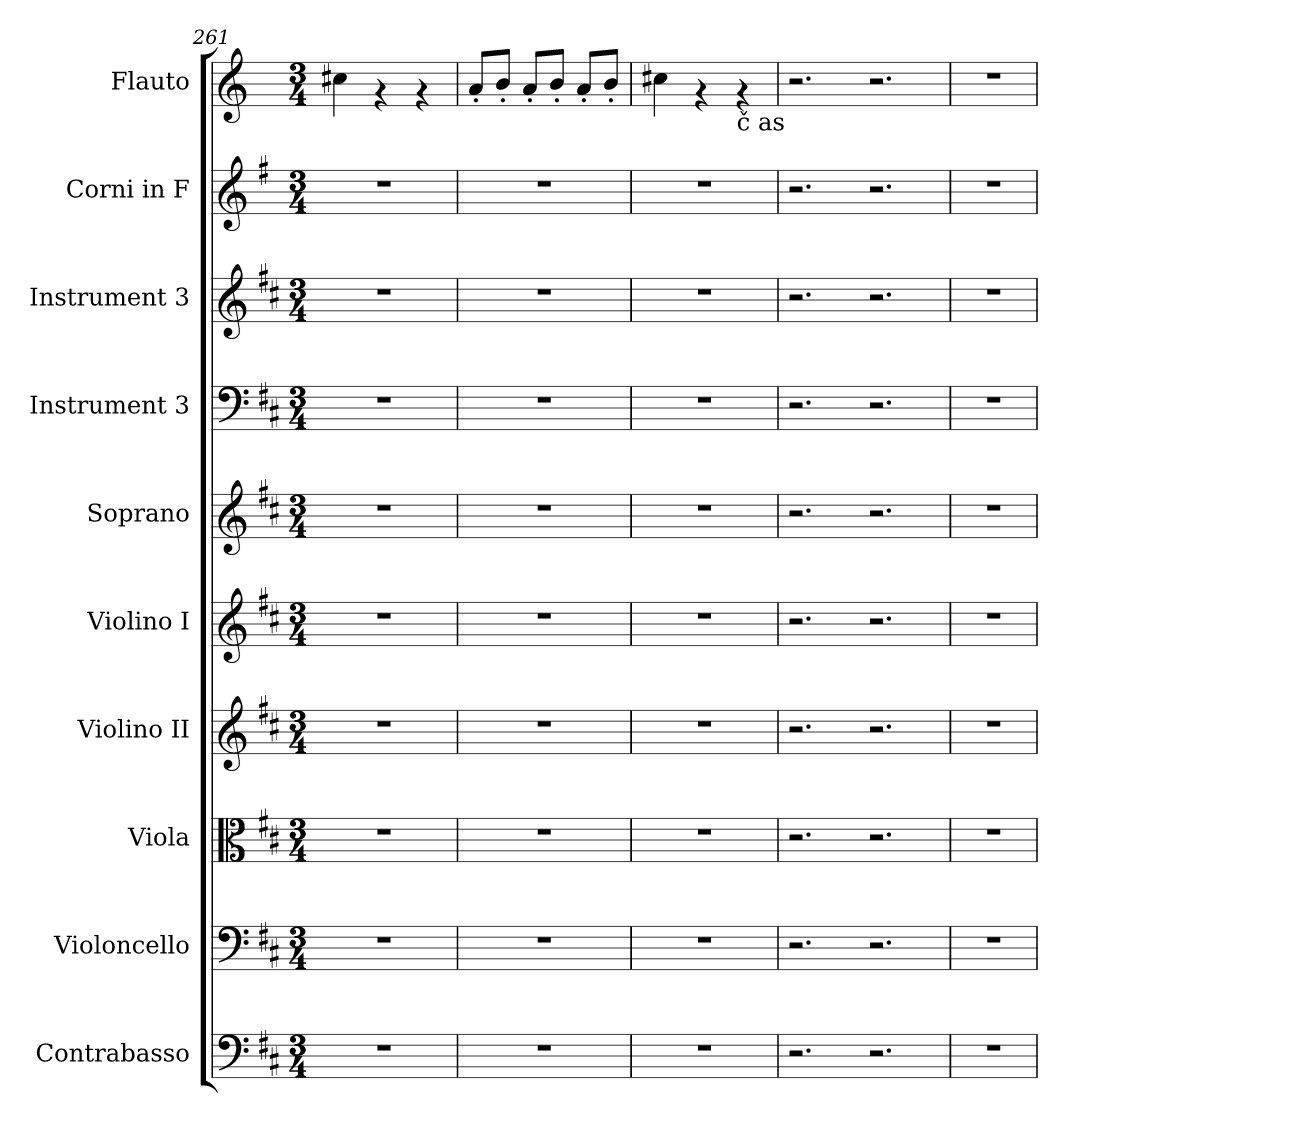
**kern	**kern	**kern	**kern	**kern	**kern	**kern	**kern	**kern	**kern
*part10	*part9	*part8	*part7	*part6	*part5	*part4	*part3	*part2	*part1
*staff10	*staff9	*staff8	*staff7	*staff6	*staff5	*staff4	*staff3	*staff2	*staff1
*I"Contrabasso	*I"Violoncello	*I"Viola	*I"Violino II	*I"Violino I	*I"Soprano	*I"Instrument 3	*I"Instrument 3	*I"Corni in F	*I"Flauto
*I'Cb.	*I'Vc.	*I'Vla.	*I'Vln. II	*I'Vln. I	*I'S	*	*	*I'Cor.	*I'Fl.
*clefF4	*clefF4	*clefC3	*clefG2	*clefG2	*clefG2	*clefF4	*clefG2	*clefG2	*clefG2
*ITrd1c2	*ITrd1c2	*ITrd1c2	*ITrd1c2	*ITrd1c2	*ITrd1c2	*ITrd1c2	*ITrd1c2	*ITrd4c7	*ITrd1c2
*k[]	*k[]	*k[]	*k[]	*k[]	*k[]	*k[]	*k[]	*k[]	*k[b-e-]
*C:	*C:	*C:	*C:	*C:	*C:	*C:	*C:	*C:	*B-:
*M3/4	*M3/4	*M3/4	*M3/4	*M3/4	*M3/4	*M3/4	*M3/4	*M3/4	*M3/4
=261	=261	=261	=261	=261	=261	=261	=261	=261	=261
2.r	2.r	2.r	2.r	2.r	2.r	2.r	2.r	2.r	4bn\
.	.	.	.	.	.	.	.	.	4rf
.	.	.	.	.	.	.	.	.	4rf
=262	=262	=262	=262	=262	=262	=262	=262	=262	=262
2.r	2.r	2.r	2.r	2.r	2.r	2.r	2.r	2.r	8g'</L
.	.	.	.	.	.	.	.	.	8a'</J
.	.	.	.	.	.	.	.	.	8g'</L
.	.	.	.	.	.	.	.	.	8a'</J
.	.	.	.	.	.	.	.	.	8g'</L
.	.	.	.	.	.	.	.	.	8a'</J
=263	=263	=263	=263	=263	=263	=263	=263	=263	=263
2.r	2.r	2.r	2.r	2.r	2.r	2.r	2.r	2.r	4bn\
.	.	.	.	.	.	.	.	.	4rf
!	!	!	!	!	!	!	!	!	!LO:TX:b:t=č as
.	.	.	.	.	.	.	.	.	4rf
=264	=264	=264	=264	=264	=264	=264	=264	=264	=264
2.r	2.r	2.r	2.r	2.r	2.r	2.r	2.r	2.r	2.r
2.r	2.r	2.r	2.r	2.r	2.r	2.r	2.r	2.r	2.r
=265	=265	=265	=265	=265	=265	=265	=265	=265	=265
2.r	2.r	2.r	2.r	2.r	2.r	2.r	2.r	2.r	2.r
=	=	=	=	=	=	=	=	=	=
*-	*-	*-	*-	*-	*-	*-	*-	*-	*-
